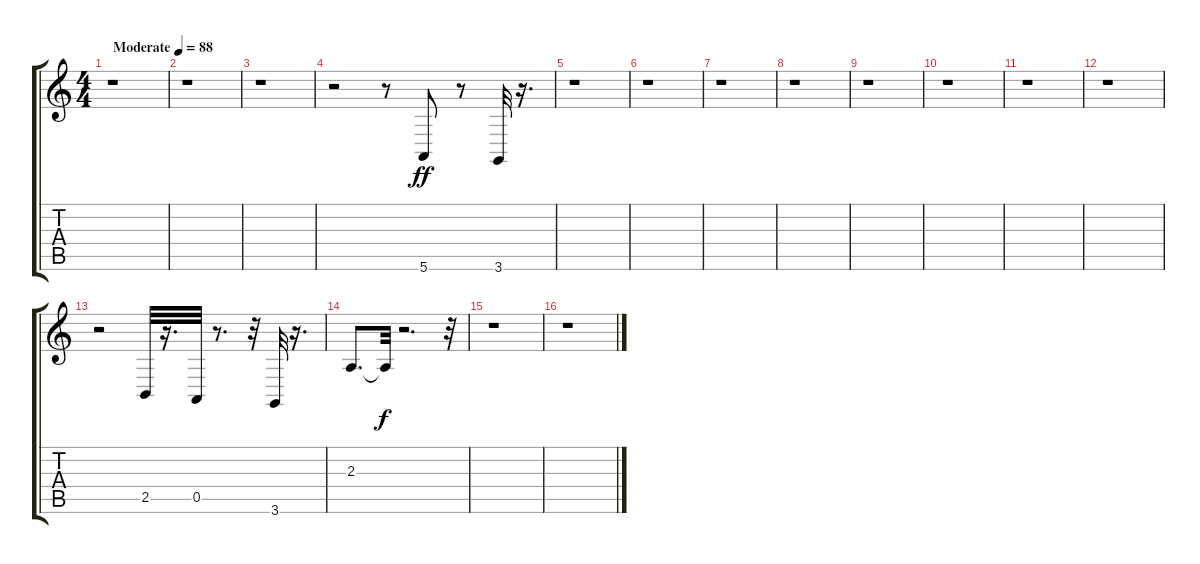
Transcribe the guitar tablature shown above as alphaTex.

\track "" {instrument applause}
\staff {score tabs}
\tuning (E4 B3 G3 D3 A2 E2) {hide}
\ts (4 4)
\tempo (88 "Moderate")
\clef g2
\ks c
r.1{dy ff instrument applause} |
r.1 |
r.1 |
r.2 r.8 5.6.8 r.8 3.6.32 r.16{d} |
r.1 |
r.1 |
r.1 |
r.1 |
r.1 |
r.1 |
r.1 |
r.1 |
r.2 2.5.32 r.16{d} 0.5.32 r.8{d} r.32 3.6.32 r.16{d} |
2.3.8{d} 2.3{t}.32{dy f} r.2{d} r.32 |
r.1 |
r.1
